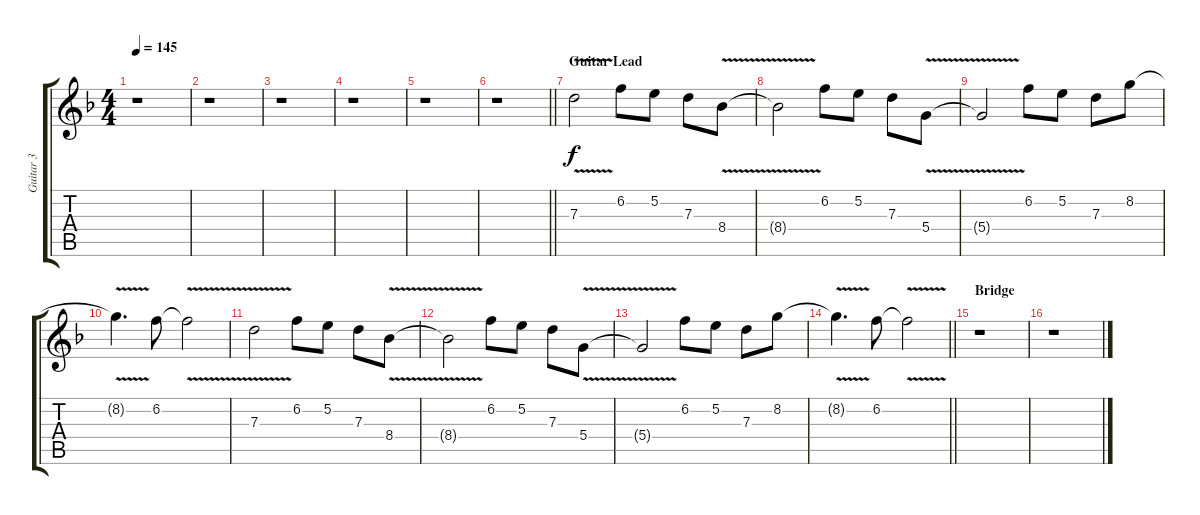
\track ("Guitar 3" "Guitar 3") {instrument electricguitarjazz}
\staff {score tabs}
\tuning (E4 B3 G3 D3 A2 E2) {hide}
\ts (4 4)
\tempo 145
\clef g2
\ks f
r.1{dy f} |
r.1 |
r.1 |
r.1 |
r.1 |
\barLineRight lightlight
r.1 |
\section ("" "Guitar Lead")
7.3{v}.2 6.2.8 5.2.8 7.3.8 8.4{v}.8 |
8.4{t}.2 6.2.8 5.2.8 7.3.8 5.4{v}.8 |
5.4{t}.2 6.2.8 5.2.8 7.3.8 8.2.8 |
8.2{v t}.4{d} 6.2.8 6.2{v t}.2 |
7.3{v}.2 6.2.8 5.2.8 7.3.8 8.4{v}.8 |
8.4{t}.2 6.2.8 5.2.8 7.3.8 5.4{v}.8 |
5.4{t}.2 6.2.8 5.2.8 7.3.8 8.2.8 |
\barLineRight lightlight
8.2{v t}.4{d} 6.2.8 6.2{v t}.2 |
\section ("" "Bridge ")
r.1 |
r.1
